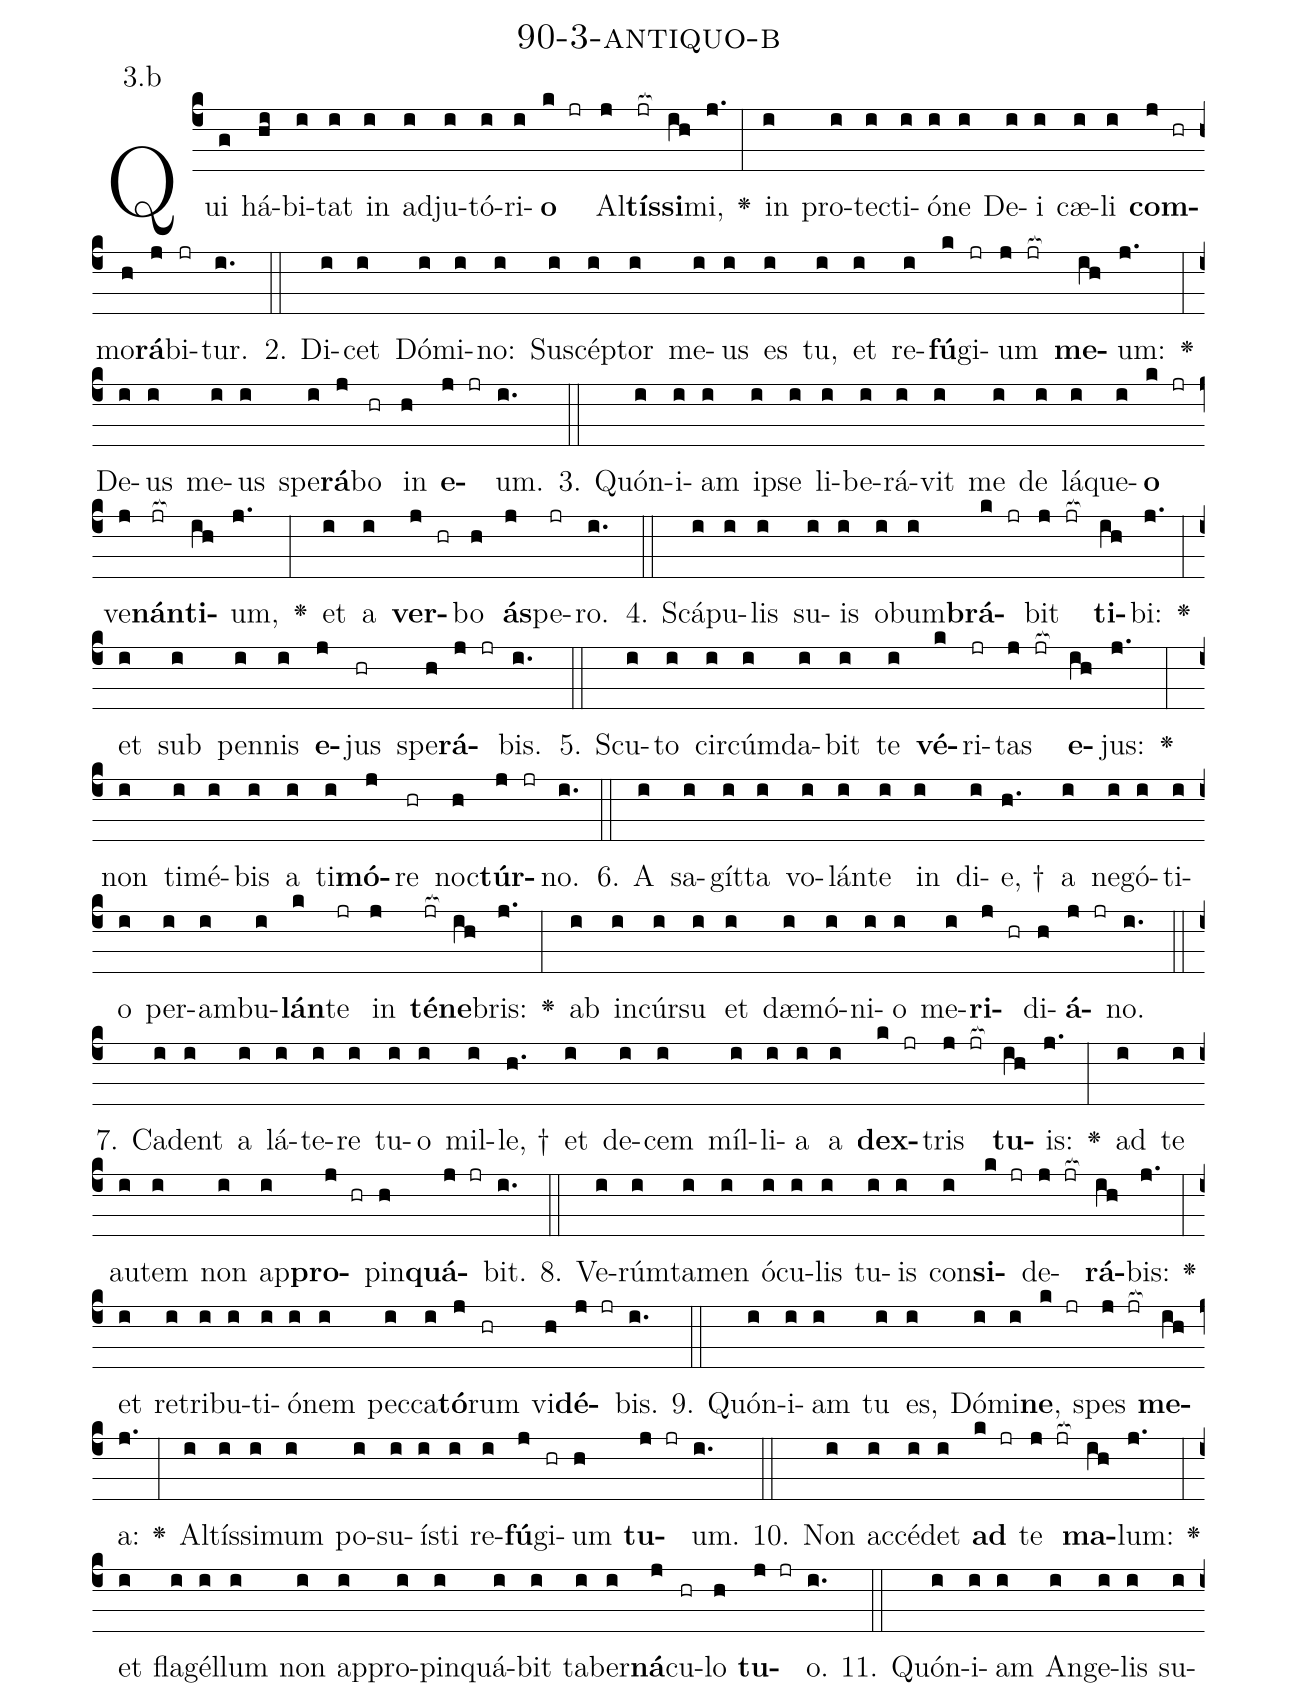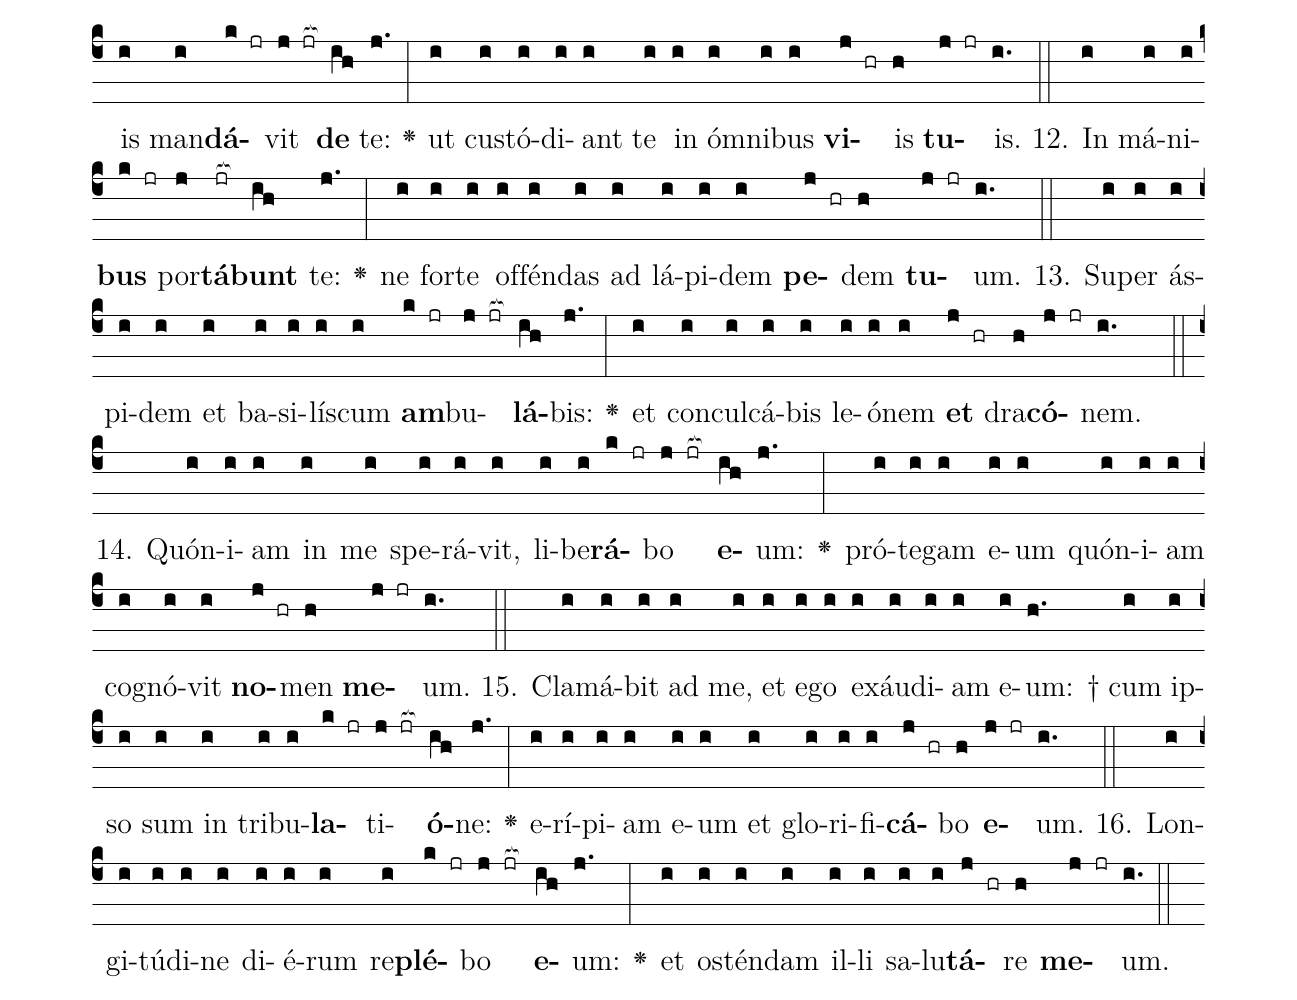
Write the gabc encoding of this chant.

name: 90-3-antiquo-b;
annotation: 3.b;
%%
(c4)Qui(g) há(hi)bi(i)tat(i) in(i) ad(i)ju(i)tó(i)ri(i)<b>o</b>(k jr) Al(j)<b>tís</b>(jr[ocb:1{])<b>si</b>(ih[ocb:0}])mi,(j.) <v>\greheightstar</v>(:) in(i) pro(i)tec(i)ti(i)ó(i)ne(i) De(i)i(i) cæ(i)li(i) <b>com</b>(j hr)mo(h)<b>rá</b>(j)bi(jr)tur.(i.) (::)
2. Di(i)cet(i) Dó(i)mi(i)no:(i) Su(i)scép(i)tor(i) me(i)us(i) es(i) tu,(i) et(i) re(i)<b>fú</b>(k)gi(jr)um(j jr[ocb:1{]) <b>me</b>(ih[ocb:0}])um:(j.) <v>\greheightstar</v>(:) De(i)us(i) me(i)us(i) spe(i)<b>rá</b>(j)bo(hr) in(h) <b>e</b>(j jr)um.(i.) (::)
3. Quón(i)i(i)am(i) ip(i)se(i) li(i)be(i)rá(i)vit(i) me(i) de(i) lá(i)que(i)<b>o</b>(k jr) ve(j)<b>nán</b>(jr[ocb:1{])<b>ti</b>(ih[ocb:0}])um,(j.) <v>\greheightstar</v>(:) et(i) a(i) <b>ver</b>(j hr)bo(h) <b>ás</b>(j)pe(jr)ro.(i.) (::)
4. Scá(i)pu(i)lis(i) su(i)is(i) ob(i)um(i)<b>brá</b>(k jr)bit(j jr[ocb:1{]) <b>ti</b>(ih[ocb:0}])bi:(j.) <v>\greheightstar</v>(:) et(i) sub(i) pen(i)nis(i) <b>e</b>(j)jus(hr) spe(h)<b>rá</b>(j jr)bis.(i.) (::)
5. Scu(i)to(i) cir(i)cúm(i)da(i)bit(i) te(i) <b>vé</b>(k)ri(jr)tas(j jr[ocb:1{]) <b>e</b>(ih[ocb:0}])jus:(j.) <v>\greheightstar</v>(:) non(i) ti(i)mé(i)bis(i) a(i) ti(i)<b>mó</b>(j)re(hr) noc(h)<b>túr</b>(j jr)no.(i.) (::)
6. A(i) sa(i)gít(i)ta(i) vo(i)lán(i)te(i) in(i) di(i)e, †(h.) a(i) neg(i)ó(i)ti(i)o(i) per(i)am(i)bu(i)<b>lán</b>(k)te(jr) in(j) <b>té</b>(jr[ocb:1{])<b>ne</b>(ih[ocb:0}])bris:(j.) <v>\greheightstar</v>(:) ab(i) in(i)cúr(i)su(i) et(i) dæ(i)mó(i)ni(i)o(i) me(i)<b>ri</b>(j hr)di(h)<b>á</b>(j jr)no.(i.) (::)
7. Ca(i)dent(i) a(i) lá(i)te(i)re(i) tu(i)o(i) mil(i)le, †(h.) et(i) de(i)cem(i) míl(i)li(i)a(i) a(i) <b>dex</b>(k jr)tris(j jr[ocb:1{]) <b>tu</b>(ih[ocb:0}])is:(j.) <v>\greheightstar</v>(:) ad(i) te(i) au(i)tem(i) non(i) ap(i)<b>pro</b>(j hr)pin(h)<b>quá</b>(j jr)bit.(i.) (::)
8. Ve(i)rúm(i)ta(i)men(i) ó(i)cu(i)lis(i) tu(i)is(i) con(i)<b>si</b>(k jr)de(j jr[ocb:1{])<b>rá</b>(ih[ocb:0}])bis:(j.) <v>\greheightstar</v>(:) et(i) re(i)tri(i)bu(i)ti(i)ó(i)nem(i) pec(i)ca(i)<b>tó</b>(j)rum(hr) vi(h)<b>dé</b>(j jr)bis.(i.) (::)
9. Quón(i)i(i)am(i) tu(i) es,(i) Dó(i)mi(i)<b>ne</b>,(k jr) spes(j jr[ocb:1{]) <b>me</b>(ih[ocb:0}])a:(j.) <v>\greheightstar</v>(:) Al(i)tís(i)si(i)mum(i) po(i)su(i)ís(i)ti(i) re(i)<b>fú</b>(j)gi(hr)um(h) <b>tu</b>(j jr)um.(i.) (::)
10. Non(i) ac(i)cé(i)det(i) <b>ad</b>(k jr) te(j jr[ocb:1{]) <b>ma</b>(ih[ocb:0}])lum:(j.) <v>\greheightstar</v>(:) et(i) fla(i)gél(i)lum(i) non(i) ap(i)pro(i)pin(i)quá(i)bit(i) ta(i)ber(i)<b>ná</b>(j)cu(hr)lo(h) <b>tu</b>(j jr)o.(i.) (::)
11. Quón(i)i(i)am(i) An(i)ge(i)lis(i) su(i)is(i) man(i)<b>dá</b>(k jr)vit(j jr[ocb:1{]) <b>de</b>(ih[ocb:0}]) te:(j.) <v>\greheightstar</v>(:) ut(i) cus(i)tó(i)di(i)ant(i) te(i) in(i) óm(i)ni(i)bus(i) <b>vi</b>(j hr)is(h) <b>tu</b>(j jr)is.(i.) (::)
12. In(i) má(i)ni(i)<b>bus</b>(k jr) por(j)<b>tá</b>(jr[ocb:1{])<b>bunt</b>(ih[ocb:0}]) te:(j.) <v>\greheightstar</v>(:) ne(i) for(i)te(i) of(i)fén(i)das(i) ad(i) lá(i)pi(i)dem(i) <b>pe</b>(j hr)dem(h) <b>tu</b>(j jr)um.(i.) (::)
13. Su(i)per(i) ás(i)pi(i)dem(i) et(i) ba(i)si(i)lís(i)cum(i) <b>am</b>(k jr)bu(j jr[ocb:1{])<b>lá</b>(ih[ocb:0}])bis:(j.) <v>\greheightstar</v>(:) et(i) con(i)cul(i)cá(i)bis(i) le(i)ó(i)nem(i) <b>et</b>(j hr) dra(h)<b>có</b>(j jr)nem.(i.) (::)
14. Quón(i)i(i)am(i) in(i) me(i) spe(i)rá(i)vit,(i) li(i)be(i)<b>rá</b>(k jr)bo(j jr[ocb:1{]) <b>e</b>(ih[ocb:0}])um:(j.) <v>\greheightstar</v>(:) pró(i)te(i)gam(i) e(i)um(i) quón(i)i(i)am(i) co(i)gnó(i)vit(i) <b>no</b>(j hr)men(h) <b>me</b>(j jr)um.(i.) (::)
15. Cla(i)má(i)bit(i) ad(i) me,(i) et(i) e(i)go(i) ex(i)áu(i)di(i)am(i) e(i)um: †(h.) cum(i) ip(i)so(i) sum(i) in(i) tri(i)bu(i)<b>la</b>(k jr)ti(j jr[ocb:1{])<b>ó</b>(ih[ocb:0}])ne:(j.) <v>\greheightstar</v>(:) e(i)rí(i)pi(i)am(i) e(i)um(i) et(i) glo(i)ri(i)fi(i)<b>cá</b>(j hr)bo(h) <b>e</b>(j jr)um.(i.) (::)
16. Lon(i)gi(i)tú(i)di(i)ne(i) di(i)é(i)rum(i) re(i)<b>plé</b>(k jr)bo(j jr[ocb:1{]) <b>e</b>(ih[ocb:0}])um:(j.) <v>\greheightstar</v>(:) et(i) os(i)tén(i)dam(i) il(i)li(i) sa(i)lu(i)<b>tá</b>(j hr)re(h) <b>me</b>(j jr)um.(i.) (::)
